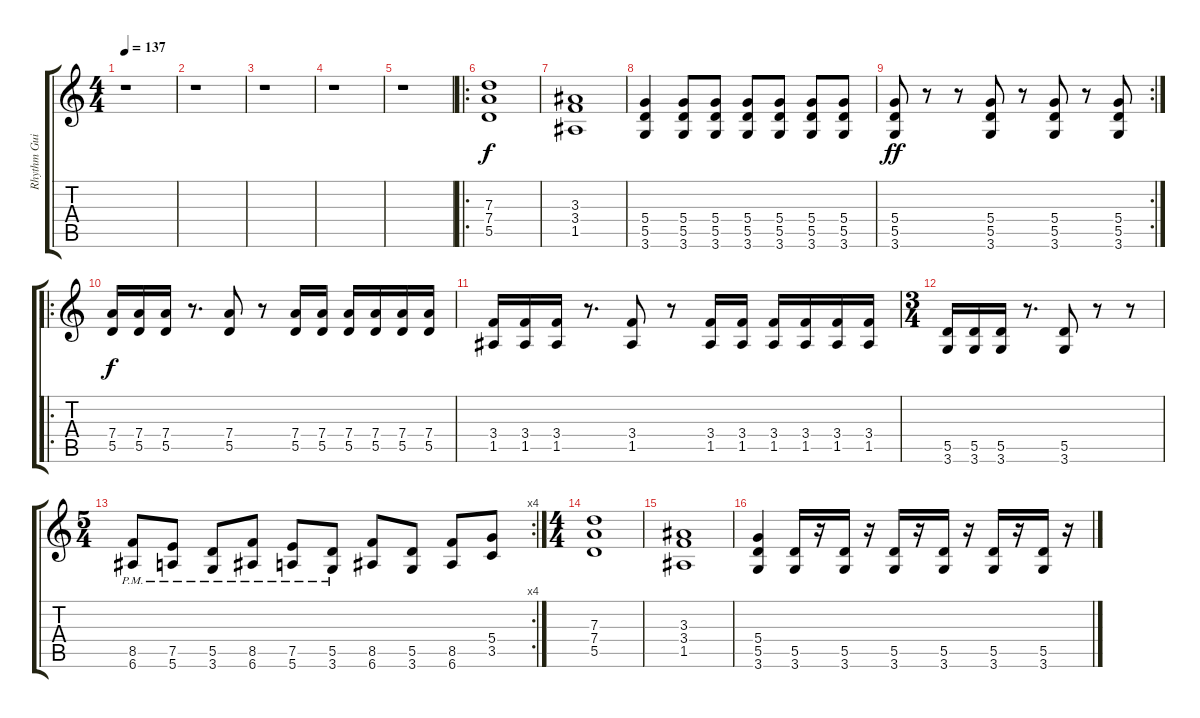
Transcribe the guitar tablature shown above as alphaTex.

\track ("Rhythm Guitar" "Rhythm Gui") {instrument distortionguitar}
\staff {score tabs}
\tuning (E4 B3 G3 D3 A2 E2) {hide}
\ts (4 4)
\tempo 137
\clef g2
\ks c
r.1{dy f} |
r.1 |
r.1 |
r.1 |
r.1 |
\ro
(7.3 7.4 5.5).1 |
(3.3 3.4 1.5).1 |
(5.4 5.5 3.6).4 (5.4 5.5 3.6).8 (5.4 5.5 3.6).8 (5.4 5.5 3.6).8 (5.4 5.5 3.6).8 (5.4 5.5 3.6).8 (5.4 5.5 3.6).8 |
\rc 2
(5.4 5.5 3.6).8{dy ff} r.8 r.8 (5.4 5.5 3.6).8 r.8 (5.4 5.5 3.6).8 r.8 (5.4 5.5 3.6).8 |
\ro
(7.4 5.5).16{dy f} (7.4 5.5).16 (7.4 5.5).16 r.8{d} (7.4 5.5).8 r.8 (7.4 5.5).16 (7.4 5.5).16 (7.4 5.5).16 (7.4 5.5).16 (7.4 5.5).16 (7.4 5.5).16 |
(3.4 1.5).16 (3.4 1.5).16 (3.4 1.5).16 r.8{d} (3.4 1.5).8 r.8 (3.4 1.5).16 (3.4 1.5).16 (3.4 1.5).16 (3.4 1.5).16 (3.4 1.5).16 (3.4 1.5).16 |
\ts (3 4)
(5.5 3.6).16 (5.5 3.6).16 (5.5 3.6).16 r.8{d} (5.5 3.6).8 r.8 r.8 |
\rc 4
\ts (5 4)
(8.5{pm} 6.6{pm}).8 (7.5{pm} 5.6{pm}).8 (5.5{pm} 3.6{pm}).8 (8.5{pm} 6.6{pm}).8 (7.5{pm} 5.6{pm}).8 (5.5{pm} 3.6{pm}).8 (8.5 6.6).8 (5.5 3.6).8 (8.5 6.6).8 (5.4 3.5).8 |
\ts (4 4)
(7.3 7.4 5.5).1 |
(3.3 3.4 1.5).1 |
(5.4 5.5 3.6).4 (5.5 3.6).16 r.16 (5.5 3.6).16 r.16 (5.5 3.6).16 r.16 (5.5 3.6).16 r.16 (5.5 3.6).16 r.16 (5.5 3.6).16 r.16
